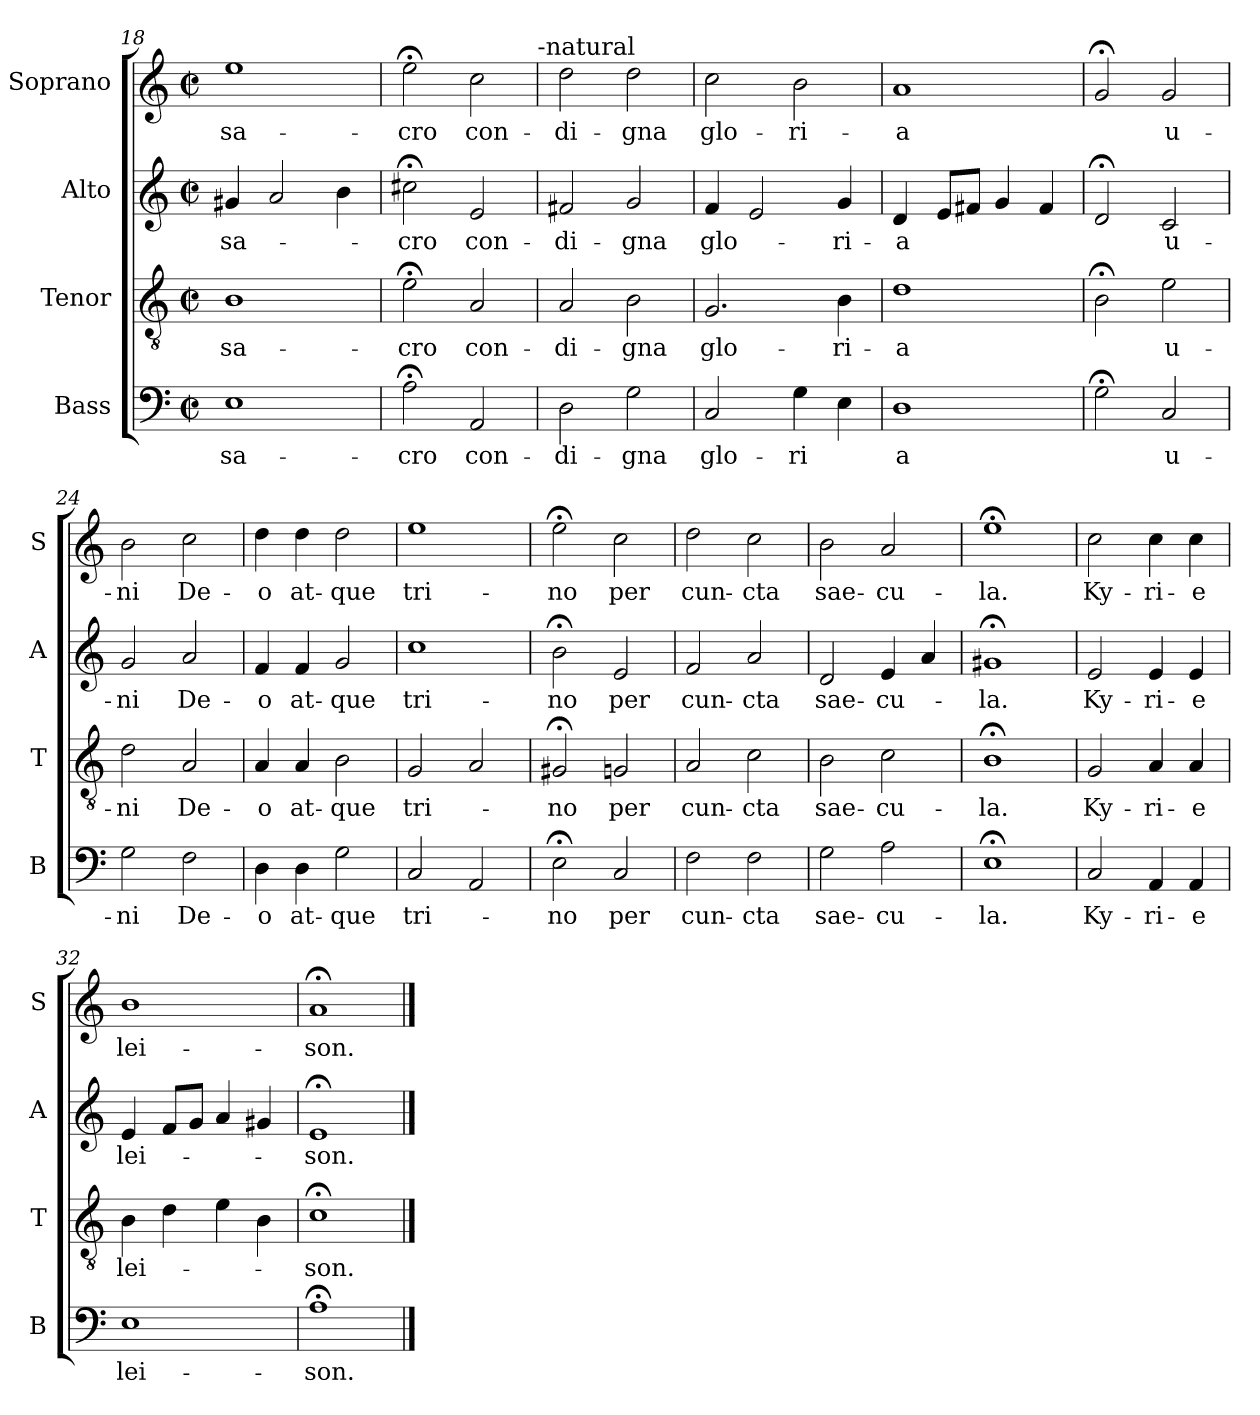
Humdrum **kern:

**kern	**text	**kern	**text	**kern	**text	**kern	**text
*part4	*part4	*part3	*part3	*part2	*part2	*part1	*part1
*staff4	*staff4	*staff3	*staff3	*staff2	*staff2	*staff1	*staff1
*I"Bass	*	*I"Tenor	*	*I"Alto	*	*I"Soprano	*
*I'B	*	*I'T	*	*I'A	*	*I'S	*
*clefF4	*	*clefGv2	*	*clefG2	*	*clefG2	*
*k[]	*	*k[]	*	*k[]	*	*k[]	*
*C:	*	*C:	*	*C:	*	*C:	*
*M2/2	*	*M2/2	*	*M2/2	*	*M2/2	*
*met(c|)	*	*met(c|)	*	*met(c|)	*	*met(c|)	*
=18	=18	=18	=18	=18	=18	=18	=18
1E	sa-	1B	sa-	4g#X/	sa-	1ee	sa-
.	.	.	.	2a/	.	.	.
.	.	.	.	4b\	.	.	.
=19	=19	=19	=19	=19	=19	=19	=19
2A;<\	-cro	2e;<\	-cro	2cc#X;<\	-cro	2ee;<\	-cro
2AA/	con-	2A/	con-	2e/	con-	2cc\	con-
!	!	!	!	!	!	!LO:TX:a:t=-natural	!
=20	=20	=20	=20	=20	=20	=20	=20
2D\	-di-	2A/	-di-	2f#X/	-di-	2dd\	-di-
2G\	-gna	2B\	-gna	2g/	-gna	2dd\	-gna
!!LO:PB:g=z
=21	=21	=21	=21	=21	=21	=21	=21
2C/	glo-	2.G/	glo-	4f/	glo-	2cc\	glo-
.	.	.	.	2e/	.	.	.
4G\	-ri	.	.	.	.	2b\	-ri-
4E\	.	4B\	-ri-	4g/	-ri-	.	.
=22	=22	=22	=22	=22	=22	=22	=22
1D	a	1d	-a	4d/	-a	1a	-a
.	.	.	.	8e/L	.	.	.
.	.	.	.	8f#X/J	.	.	.
.	.	.	.	4g/	.	.	.
.	.	.	.	4f#/	.	.	.
=23	=23	=23	=23	=23	=23	=23	=23
2G;<\	.	2B;<\	.	2d;</	.	2g;</	.
2C/	u-	2e\	u-	2c/	u-	2g/	u-
=24	=24	=24	=24	=24	=24	=24	=24
2G\	-ni	2d\	-ni	2g/	-ni	2b\	-ni
2F\	De-	2A/	De-	2a/	De-	2cc\	De-
=25	=25	=25	=25	=25	=25	=25	=25
4D\	-o	4A/	-o	4f/	-o	4dd\	-o
4D\	at-	4A/	at-	4f/	at-	4dd\	at-
2G\	-que	2B\	-que	2g/	-que	2dd\	-que
=26	=26	=26	=26	=26	=26	=26	=26
2C/	tri-	2G/	tri-	1cc	tri-	1ee	tri-
2AA/	.	2A/	.	.	.	.	.
!!LO:LB:g=z
=27	=27	=27	=27	=27	=27	=27	=27
2E;<\	-no	2G#X;</	-no	2b;<\	-no	2ee;<\	-no
2C/	per	2Gn/	per	2e/	per	2cc\	per
=28	=28	=28	=28	=28	=28	=28	=28
2F\	cun-	2A/	cun-	2f/	cun-	2dd\	cun-
2F\	-cta	2c\	-cta	2a/	-cta	2cc\	-cta
=29	=29	=29	=29	=29	=29	=29	=29
2G\	sae-	2B\	sae-	2d/	sae-	2b\	sae-
2A\	-cu-	2c\	-cu-	4e/	-cu-	2a/	-cu-
.	.	.	.	4a/	.	.	.
=30	=30	=30	=30	=30	=30	=30	=30
1E;<	-la.	1B;<	-la.	1g#X;<	-la.	1ee;<	-la.
=31	=31	=31	=31	=31	=31	=31	=31
2C/	Ky-	2G/	Ky-	2e/	Ky-	2cc\	Ky-
4AA/	-ri-	4A/	-ri-	4e/	-ri-	4cc\	-ri-
4AA/	-e	4A/	-e	4e/	-e	4cc\	-e
=32	=32	=32	=32	=32	=32	=32	=32
1E	lei-	4B\	lei-	4e/	lei-	1b	lei-
.	.	4d\	.	8f/L	.	.	.
.	.	.	.	8g/J	.	.	.
.	.	4e\	.	4a/	.	.	.
.	.	4B\	.	4g#X/	.	.	.
=33	=33	=33	=33	=33	=33	=33	=33
1A;<	-son.	1c;<	-son.	1e;<	-son.	1a;<	-son.
==	==	==	==	==	==	==	==
*-	*-	*-	*-	*-	*-	*-	*-
